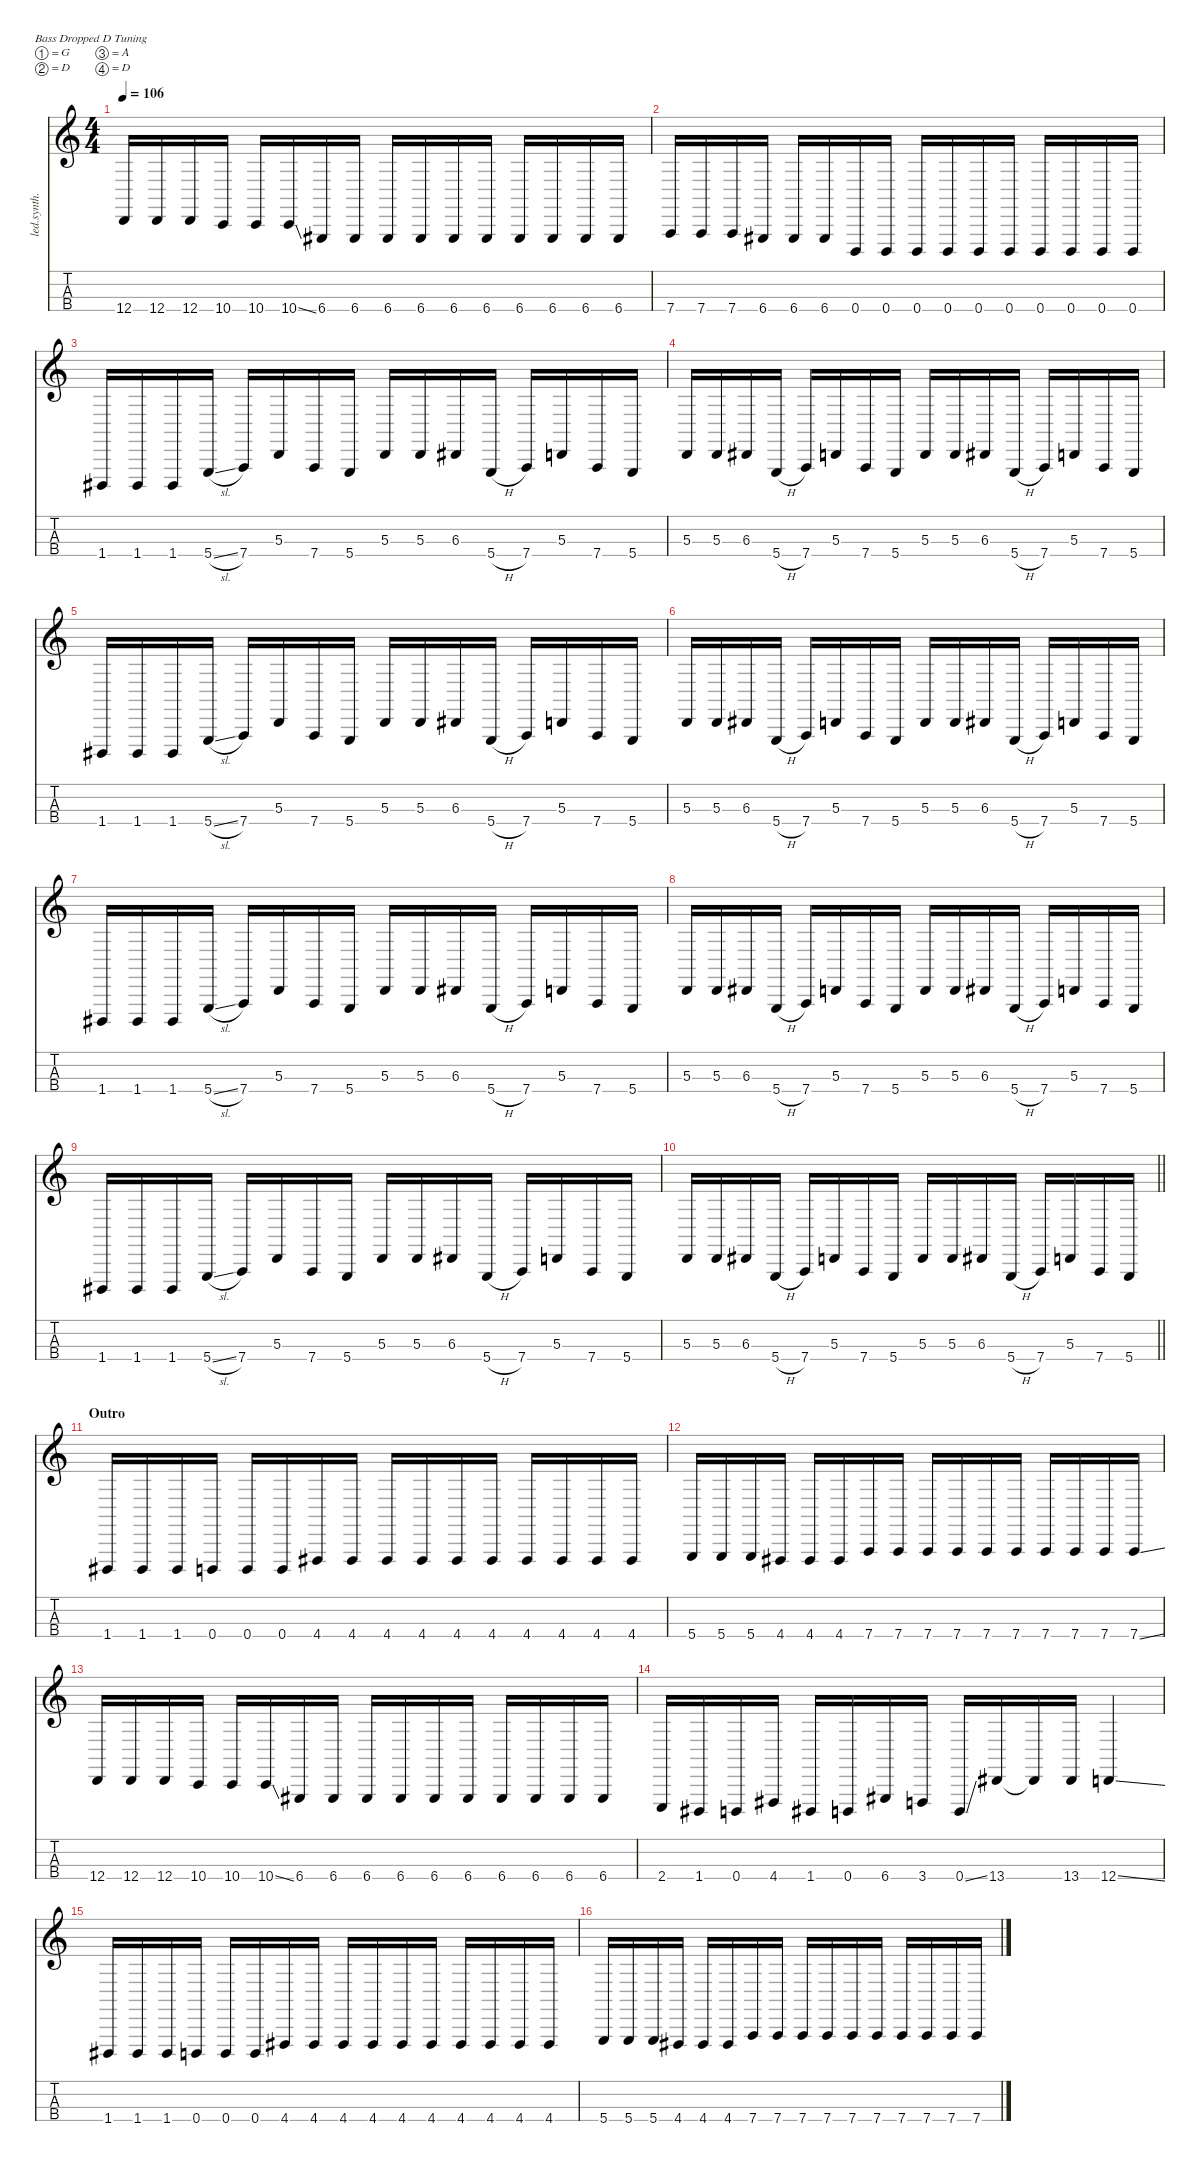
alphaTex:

\defaultSystemsLayout 4
\hideDynamics
\bracketExtendMode nobrackets
\otherSystemsTrackNameOrientation horizontal
\track ("Track 6" "led.synth.") {instrument lead8bassandlead}
\staff {score tabs}
\tuning (G2 D2 A1 D1)
\ts (4 4)
\tempo 106
\clef g2
\ks c
12.4.16{dy f beam Up} 12.4.16{beam Up} 12.4.16{beam Up} 10.4.16{beam Up} 10.4.16{beam Up} 10.4{ss}.16{beam Up} 6.4{acc #}.16{beam Up} 6.4{acc #}.16{beam Up} 6.4{acc #}.16{beam Up} 6.4{acc #}.16{beam Up} 6.4{acc #}.16{beam Up} 6.4{acc #}.16{beam Up} 6.4{acc #}.16{beam Up} 6.4{acc #}.16{beam Up} 6.4{acc #}.16{beam Up} 6.4{acc #}.16{beam Up} |
7.4.16{beam Up} 7.4.16{beam Up} 7.4.16{beam Up} 6.4{acc #}.16{beam Up} 6.4{acc #}.16{beam Up} 6.4{acc #}.16{beam Up} 0.4.16{beam Up} 0.4.16{beam Up} 0.4.16{beam Up} 0.4.16{beam Up} 0.4.16{beam Up} 0.4.16{beam Up} 0.4.16{beam Up} 0.4.16{beam Up} 0.4.16{beam Up} 0.4.16{beam Up} |
1.4{acc #}.16{beam Up} 1.4{acc #}.16{beam Up} 1.4{acc #}.16{beam Up} 5.4{sl}.16{beam Up} 7.4.16{beam Up} 5.3.16{beam Up} 7.4.16{beam Up} 5.4.16{beam Up} 5.3.16{beam Up} 5.3.16{beam Up} 6.3{acc #}.16{beam Up} 5.4{h}.16{beam Up} 7.4.16{beam Up} 5.3.16{beam Up} 7.4.16{beam Up} 5.4.16{beam Up} |
5.3.16{beam Up} 5.3.16{beam Up} 6.3{acc #}.16{beam Up} 5.4{h}.16{beam Up} 7.4.16{beam Up} 5.3.16{beam Up} 7.4.16{beam Up} 5.4.16{beam Up} 5.3.16{beam Up} 5.3.16{beam Up} 6.3{acc #}.16{beam Up} 5.4{h}.16{beam Up} 7.4.16{beam Up} 5.3.16{beam Up} 7.4.16{beam Up} 5.4.16{beam Up} |
1.4{acc #}.16{beam Up} 1.4{acc #}.16{beam Up} 1.4{acc #}.16{beam Up} 5.4{sl}.16{beam Up} 7.4.16{beam Up} 5.3.16{beam Up} 7.4.16{beam Up} 5.4.16{beam Up} 5.3.16{beam Up} 5.3.16{beam Up} 6.3{acc #}.16{beam Up} 5.4{h}.16{beam Up} 7.4.16{beam Up} 5.3.16{beam Up} 7.4.16{beam Up} 5.4.16{beam Up} |
5.3.16{beam Up} 5.3.16{beam Up} 6.3{acc #}.16{beam Up} 5.4{h}.16{beam Up} 7.4.16{beam Up} 5.3.16{beam Up} 7.4.16{beam Up} 5.4.16{beam Up} 5.3.16{beam Up} 5.3.16{beam Up} 6.3{acc #}.16{beam Up} 5.4{h}.16{beam Up} 7.4.16{beam Up} 5.3.16{beam Up} 7.4.16{beam Up} 5.4.16{beam Up} |
1.4{acc #}.16{beam Up} 1.4{acc #}.16{beam Up} 1.4{acc #}.16{beam Up} 5.4{sl}.16{beam Up} 7.4.16{beam Up} 5.3.16{beam Up} 7.4.16{beam Up} 5.4.16{beam Up} 5.3.16{beam Up} 5.3.16{beam Up} 6.3{acc #}.16{beam Up} 5.4{h}.16{beam Up} 7.4.16{beam Up} 5.3.16{beam Up} 7.4.16{beam Up} 5.4.16{beam Up} |
5.3.16{beam Up} 5.3.16{beam Up} 6.3{acc #}.16{beam Up} 5.4{h}.16{beam Up} 7.4.16{beam Up} 5.3.16{beam Up} 7.4.16{beam Up} 5.4.16{beam Up} 5.3.16{beam Up} 5.3.16{beam Up} 6.3{acc #}.16{beam Up} 5.4{h}.16{beam Up} 7.4.16{beam Up} 5.3.16{beam Up} 7.4.16{beam Up} 5.4.16{beam Up} |
1.4{acc #}.16{beam Up} 1.4{acc #}.16{beam Up} 1.4{acc #}.16{beam Up} 5.4{sl}.16{beam Up} 7.4.16{beam Up} 5.3.16{beam Up} 7.4.16{beam Up} 5.4.16{beam Up} 5.3.16{beam Up} 5.3.16{beam Up} 6.3{acc #}.16{beam Up} 5.4{h}.16{beam Up} 7.4.16{beam Up} 5.3.16{beam Up} 7.4.16{beam Up} 5.4.16{beam Up} |
\barLineRight lightlight
5.3.16{beam Up} 5.3.16{beam Up} 6.3{acc #}.16{beam Up} 5.4{h}.16{beam Up} 7.4.16{beam Up} 5.3.16{beam Up} 7.4.16{beam Up} 5.4.16{beam Up} 5.3.16{beam Up} 5.3.16{beam Up} 6.3{acc #}.16{beam Up} 5.4{h}.16{beam Up} 7.4.16{beam Up} 5.3.16{beam Up} 7.4.16{beam Up} 5.4.16{beam Up} |
\section ("" "Outro")
1.4{acc #}.16{beam Up} 1.4{acc #}.16{beam Up} 1.4{acc #}.16{beam Up} 0.4.16{beam Up} 0.4.16{beam Up} 0.4.16{beam Up} 4.4{acc #}.16{beam Up} 4.4{acc #}.16{beam Up} 4.4{acc #}.16{beam Up} 4.4{acc #}.16{beam Up} 4.4{acc #}.16{beam Up} 4.4{acc #}.16{beam Up} 4.4{acc #}.16{beam Up} 4.4{acc #}.16{beam Up} 4.4{acc #}.16{beam Up} 4.4{acc #}.16{beam Up} |
5.4.16{beam Up} 5.4.16{beam Up} 5.4.16{beam Up} 4.4{acc #}.16{beam Up} 4.4{acc #}.16{beam Up} 4.4{acc #}.16{beam Up} 7.4.16{beam Up} 7.4.16{beam Up} 7.4.16{beam Up} 7.4.16{beam Up} 7.4.16{beam Up} 7.4.16{beam Up} 7.4.16{beam Up} 7.4.16{beam Up} 7.4.16{beam Up} 7.4{ss}.16{beam Up} |
12.4.16{beam Up} 12.4.16{beam Up} 12.4.16{beam Up} 10.4.16{beam Up} 10.4.16{beam Up} 10.4{ss}.16{beam Up} 6.4{acc #}.16{beam Up} 6.4{acc #}.16{beam Up} 6.4{acc #}.16{beam Up} 6.4{acc #}.16{beam Up} 6.4{acc #}.16{beam Up} 6.4{acc #}.16{beam Up} 6.4{acc #}.16{beam Up} 6.4{acc #}.16{beam Up} 6.4{acc #}.16{beam Up} 6.4{acc #}.16{beam Up} |
2.4.16{beam Up} 1.4{acc #}.16{beam Up} 0.4.16{beam Up} 4.4{acc #}.16{beam Up} 1.4{acc #}.16{beam Up} 0.4.16{beam Up} 6.4{acc #}.16{beam Up} 3.4.16{beam Up} 0.4{ss}.16{beam Up} 13.4{acc #}.16{beam Up} 13.4{t acc #}.16{beam Up} 13.4{acc #}.16{beam Up} 12.4{ss}.4{beam Up} |
1.4{acc #}.16{beam Up} 1.4{acc #}.16{beam Up} 1.4{acc #}.16{beam Up} 0.4.16{beam Up} 0.4.16{beam Up} 0.4.16{beam Up} 4.4{acc #}.16{beam Up} 4.4{acc #}.16{beam Up} 4.4{acc #}.16{beam Up} 4.4{acc #}.16{beam Up} 4.4{acc #}.16{beam Up} 4.4{acc #}.16{beam Up} 4.4{acc #}.16{beam Up} 4.4{acc #}.16{beam Up} 4.4{acc #}.16{beam Up} 4.4{acc #}.16{beam Up} |
5.4.16{beam Up} 5.4.16{beam Up} 5.4.16{beam Up} 4.4{acc #}.16{beam Up} 4.4{acc #}.16{beam Up} 4.4{acc #}.16{beam Up} 7.4.16{beam Up} 7.4.16{beam Up} 7.4.16{beam Up} 7.4.16{beam Up} 7.4.16{beam Up} 7.4.16{beam Up} 7.4.16{beam Up} 7.4.16{beam Up} 7.4.16{beam Up} 7.4{ss}.16{beam Up}
